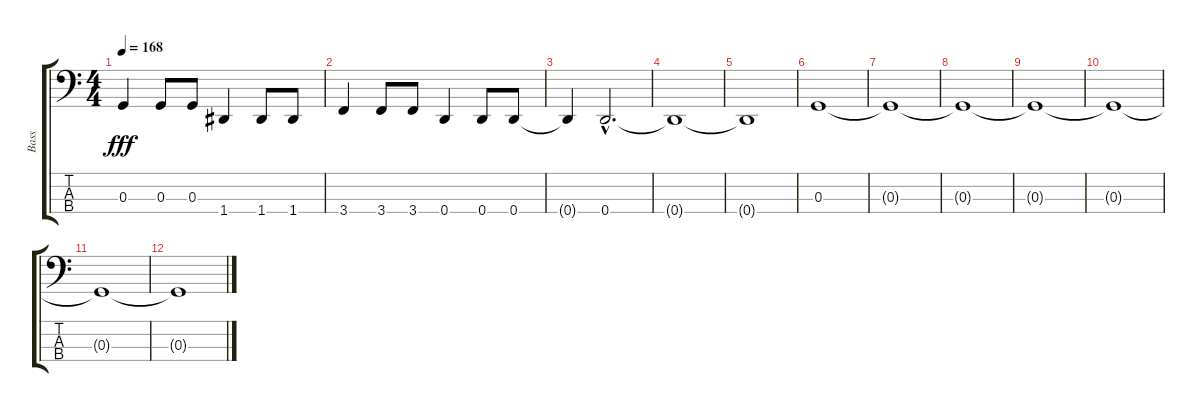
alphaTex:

\track ("Bass" "Bass") {instrument electricbassfinger}
\staff {score tabs}
\tuning (F2 C2 G1 D1) {hide}
\ts (4 4)
\tempo 168
\clef f4
\ks c
0.3.4{dy fff} 0.3.8 0.3.8 1.4.4 1.4.8 1.4.8 |
3.4.4 3.4.8 3.4.8 0.4.4 0.4.8 0.4.8 |
0.4{t}.4 0.4{hac}.2{d} |
0.4{t}.1 |
0.4{t}.1 |
0.3.1 |
0.3{t}.1 |
0.3{t}.1{volume 8} |
0.3{t}.1 |
0.3{t}.1{volume 3} |
0.3{t}.1 |
0.3{t}.1{volume 0}
